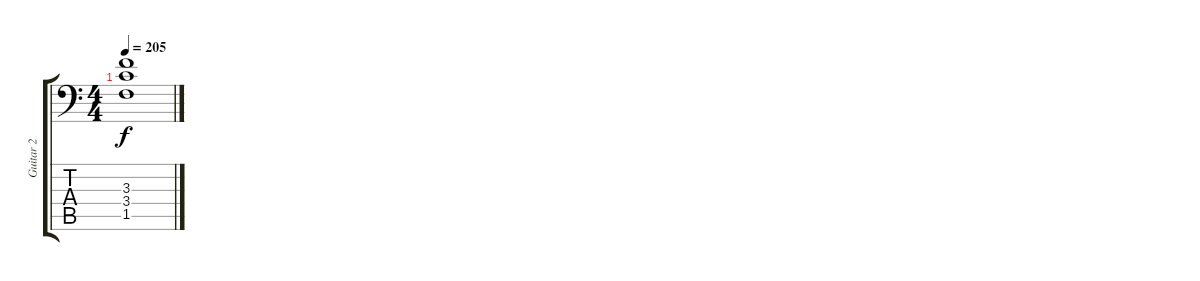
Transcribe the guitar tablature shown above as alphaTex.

\track ("Guitar 2" "Guitar 2") {instrument distortionguitar}
\staff {score tabs}
\tuning (B3 Gb3 D3 A2 E2 A1) {hide}
\ts (4 4)
\tempo 205
\clef f4
\ks c
(3.3{t} 3.4{t} 1.5{t}).1{dy f}
